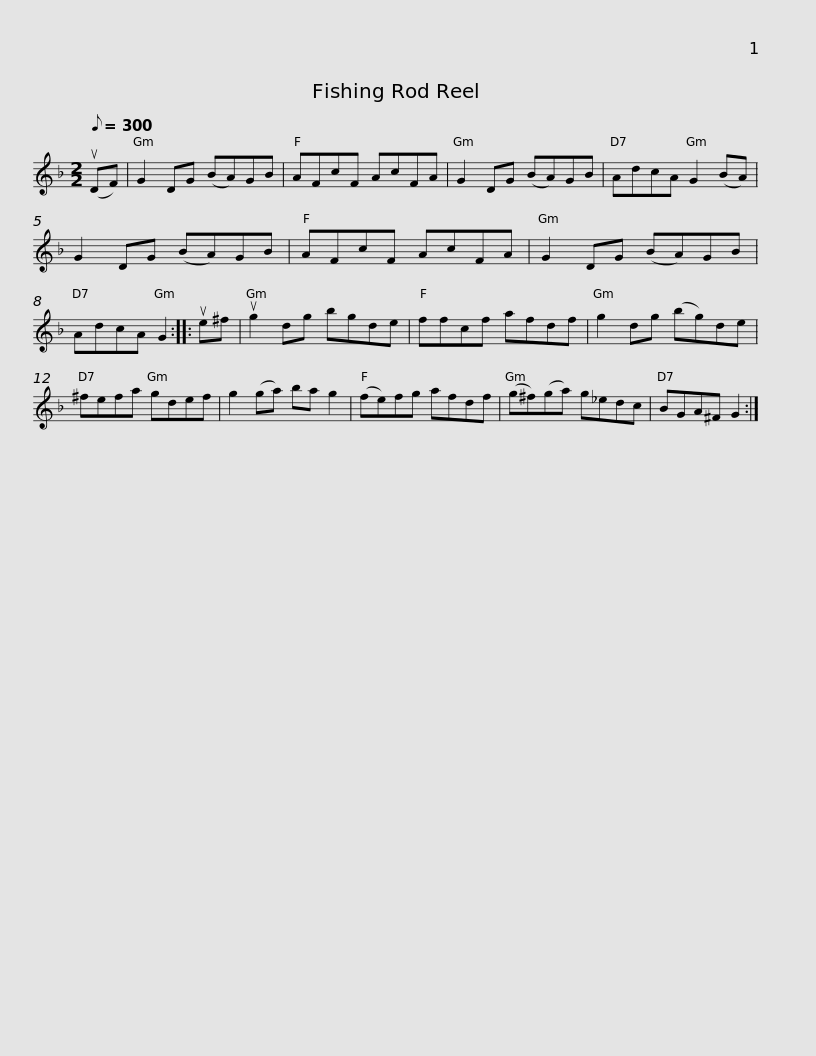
X:1
L:1/8
Q:1/8=300
M:2/2
I:linebreak $
K:F
V:1 treble
V:1
 (uDF) | G2 DG (BA)GB | AFcF AcFA | G2 DG (BA)GB | AdcA G2 (BA) | %5
 G2 DG (BA)GB |$ AFcF AcFA | G2 DG (BA)GB | AdcA G2 :: ue^f | %10
 ug2 dg bgde | ffcf afdf |$ g2 dg (bg)de | ^fefa gdef | g2 (ga) ba g2 | %15
 (fe)fg afdf | (g^f)(ga) g_edc |$ BGA^F G2 :| %18
